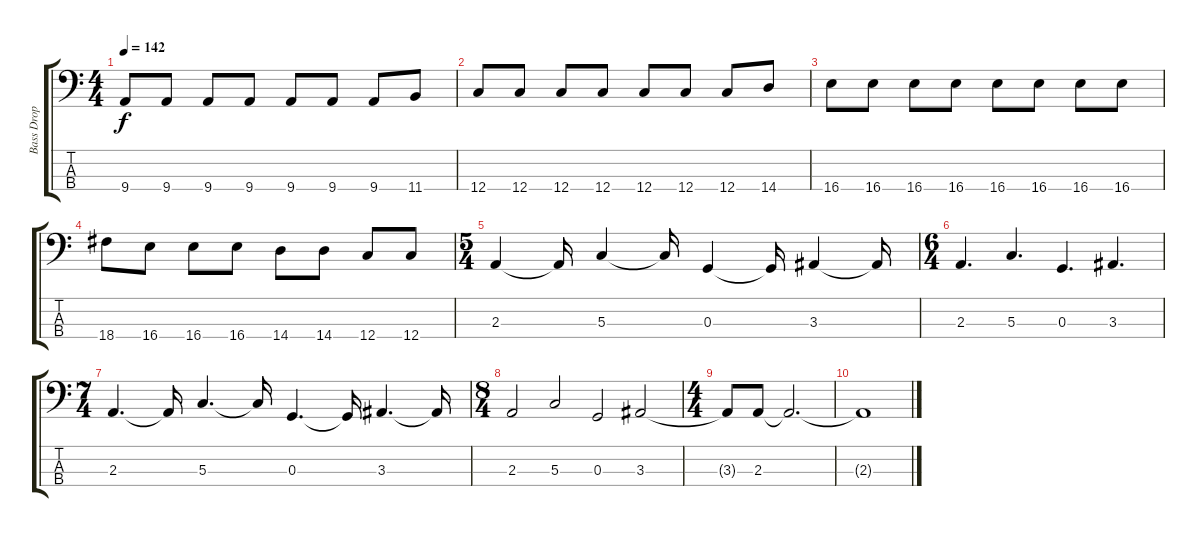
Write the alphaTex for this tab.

\track ("Bass Drop C" "Bass Drop ") {instrument electricbasspick}
\staff {score tabs}
\tuning (F2 C2 G1 C1) {hide}
\ts (4 4)
\tempo 142
\clef f4
\ks c
9.4.8{dy f} 9.4.8 9.4.8 9.4.8 9.4.8 9.4.8 9.4.8 11.4.8 |
12.4.8 12.4.8 12.4.8 12.4.8 12.4.8 12.4.8 12.4.8 14.4.8 |
16.4.8 16.4.8 16.4.8 16.4.8 16.4.8 16.4.8 16.4.8 16.4.8 |
18.4.8 16.4.8 16.4.8 16.4.8 14.4.8 14.4.8 12.4.8 12.4.8 |
\ts (5 4)
2.3.4 2.3{t}.16 5.3.4 5.3{t}.16 0.3.4 0.3{t}.16 3.3.4 3.3{t}.16 |
\ts (6 4)
2.3.4{d} 5.3.4{d} 0.3.4{d} 3.3.4{d} |
\ts (7 4)
2.3.4{d} 2.3{t}.16 5.3.4{d} 5.3{t}.16 0.3.4{d} 0.3{t}.16 3.3.4{d} 3.3{t}.16 |
\ts (8 4)
2.3.2 5.3.2 0.3.2 3.3.2 |
\ts (4 4)
3.3{t}.8 2.3.8 2.3{t}.2{d} |
2.3{t}.1
